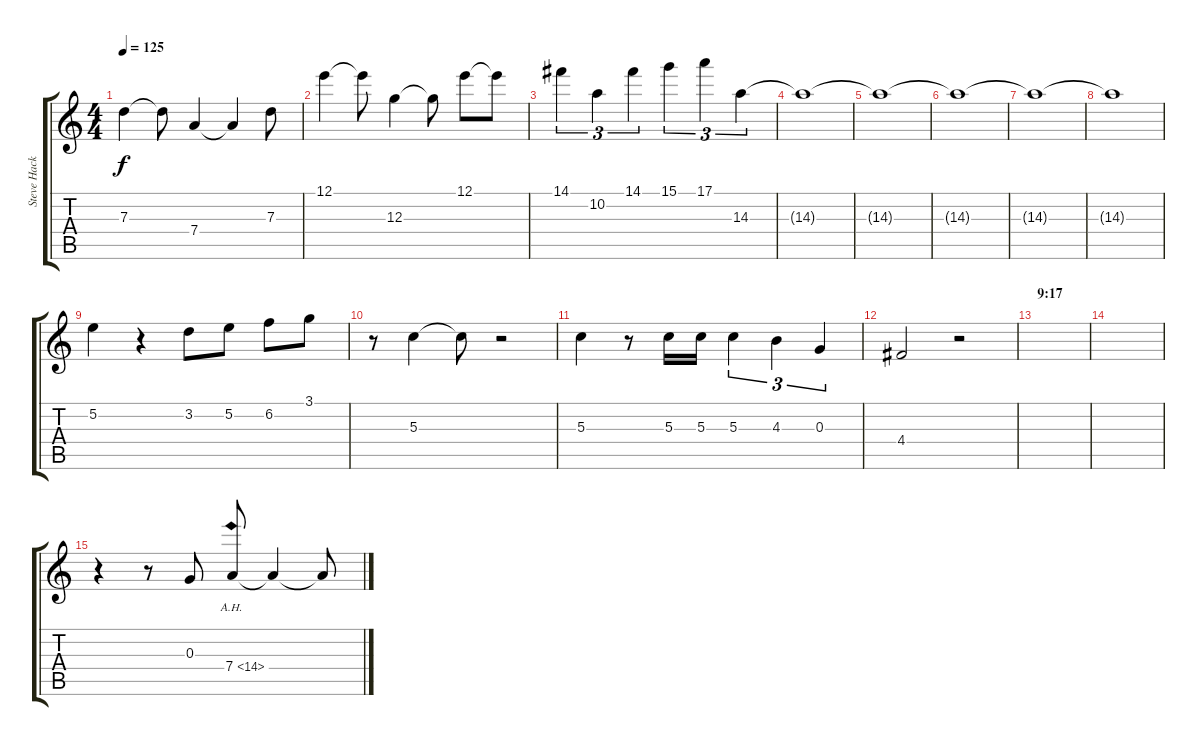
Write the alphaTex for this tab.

\track ("Steve Hackett (electric guitar 2)" "Steve Hack") {instrument overdrivenguitar}
\staff {score tabs}
\tuning (E4 B3 G3 D3 A2 E2) {hide}
\ts (4 4)
\tempo 125
\clef g2
\ks c
7.3.4{dy f} 7.3{t}.8 7.4.4 7.4{t}.4 7.3.8 |
12.1.4 12.1{t}.8 12.3.4 12.3{t}.8 12.1.8 12.1{t}.8 |
14.1.4{tu (3 2)} 10.2.4{tu (3 2)} 14.1.4{tu (3 2)} 15.1.4{tu (3 2)} 17.1.4{tu (3 2)} 14.3.4{tu (3 2)} |
14.3{t}.1 |
14.3{t}.1 |
14.3{t}.1 |
14.3{t}.1 |
14.3{t}.1 |
5.2.4 r.4 3.2.8 5.2.8 6.2.8 3.1.8 |
r.8 5.3.4 5.3{t}.8 r.2 |
5.3.4 r.8 5.3.16 5.3.16 5.3.4{tu (3 2)} 4.3.4{tu (3 2)} 0.3.4{tu (3 2)} |
4.4.2 r.2 |
\section ("" "9:17")
|
|
r.4 r.8 0.3.8 7.4{ah 7}.8 7.4{t}.4 7.4{t}.8
